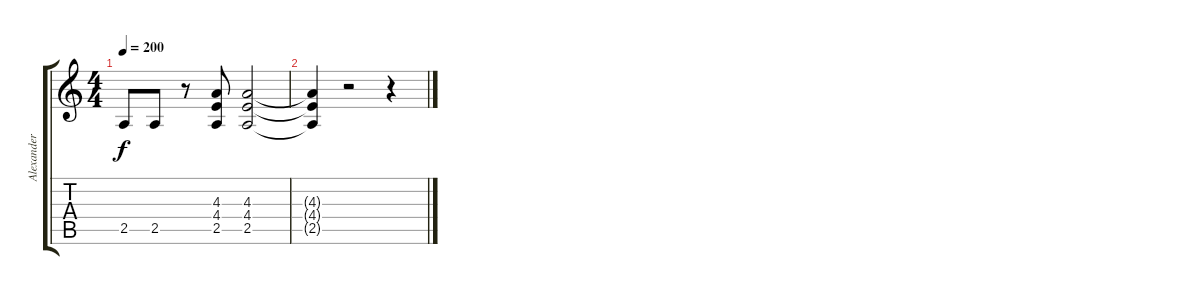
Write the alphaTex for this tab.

\track ("Alexander Kuoppala " "Alexander ") {instrument distortionguitar}
\staff {score tabs}
\tuning (D4 A3 F3 C3 G2 D2) {hide}
\ts (4 4)
\tempo 200
\clef g2
\ks c
2.5.8{dy f} 2.5.8 r.8 (4.3 4.4 2.5).8 (4.3 4.4 2.5).2 |
(4.3{t} 4.4{t} 2.5{t}).4 r.2 r.4
